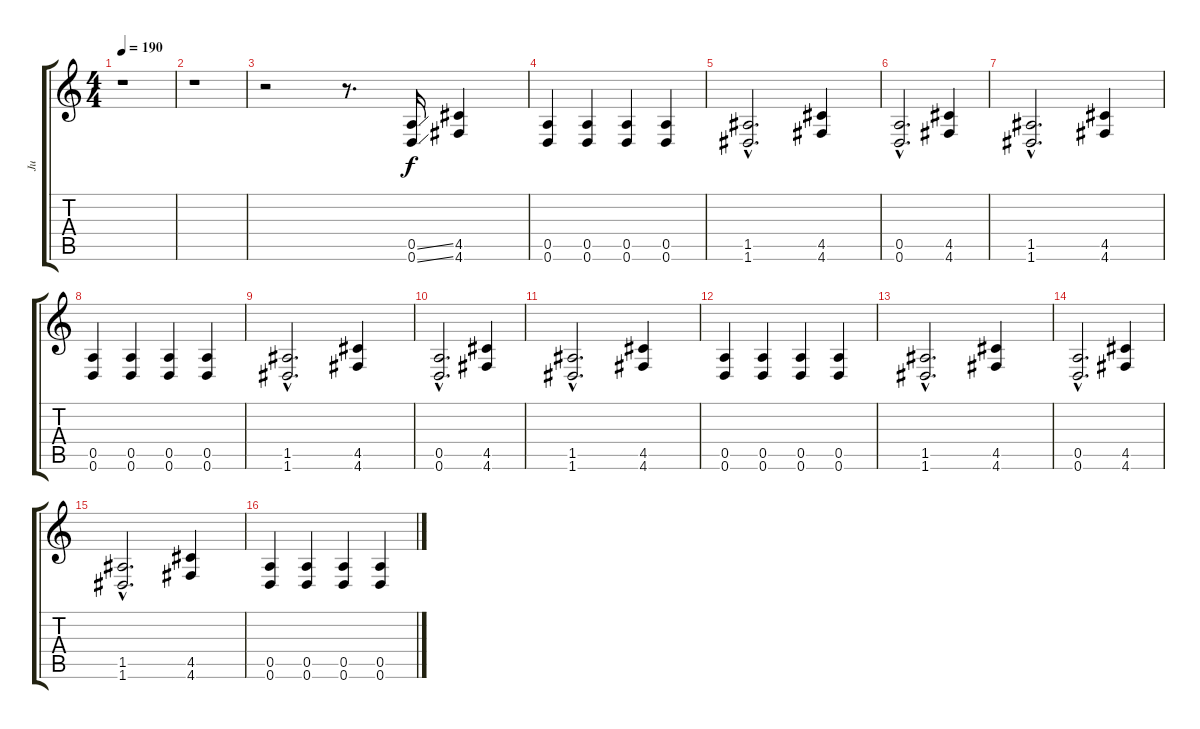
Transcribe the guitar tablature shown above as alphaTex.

\track ("Ju" "Ju") {instrument distortionguitar}
\staff {score tabs}
\tuning (E4 B3 G3 D3 A2 D2) {hide}
\ts (4 4)
\tempo 190
\clef g2
\ks c
r.1{dy f instrument distortionguitar} |
r.1 |
r.2 r.8{d} (0.5{ss} 0.6{ss}).16 (4.5 4.6).4 |
(0.5 0.6).4 (0.5 0.6).4 (0.5 0.6).4 (0.5 0.6).4 |
(1.5{hac} 1.6{hac}).2{d} (4.5 4.6).4 |
(0.5{hac} 0.6{hac}).2{d} (4.5 4.6).4 |
(1.5{hac} 1.6{hac}).2{d} (4.5 4.6).4 |
(0.5 0.6).4 (0.5 0.6).4 (0.5 0.6).4 (0.5 0.6).4 |
(1.5{hac} 1.6{hac}).2{d} (4.5 4.6).4 |
(0.5{hac} 0.6{hac}).2{d} (4.5 4.6).4 |
(1.5{hac} 1.6{hac}).2{d} (4.5 4.6).4 |
(0.5 0.6).4 (0.5 0.6).4 (0.5 0.6).4 (0.5 0.6).4 |
(1.5{hac} 1.6{hac}).2{d} (4.5 4.6).4 |
(0.5{hac} 0.6{hac}).2{d} (4.5 4.6).4 |
(1.5{hac} 1.6{hac}).2{d} (4.5 4.6).4 |
(0.5 0.6).4 (0.5 0.6).4 (0.5 0.6).4 (0.5 0.6).4
